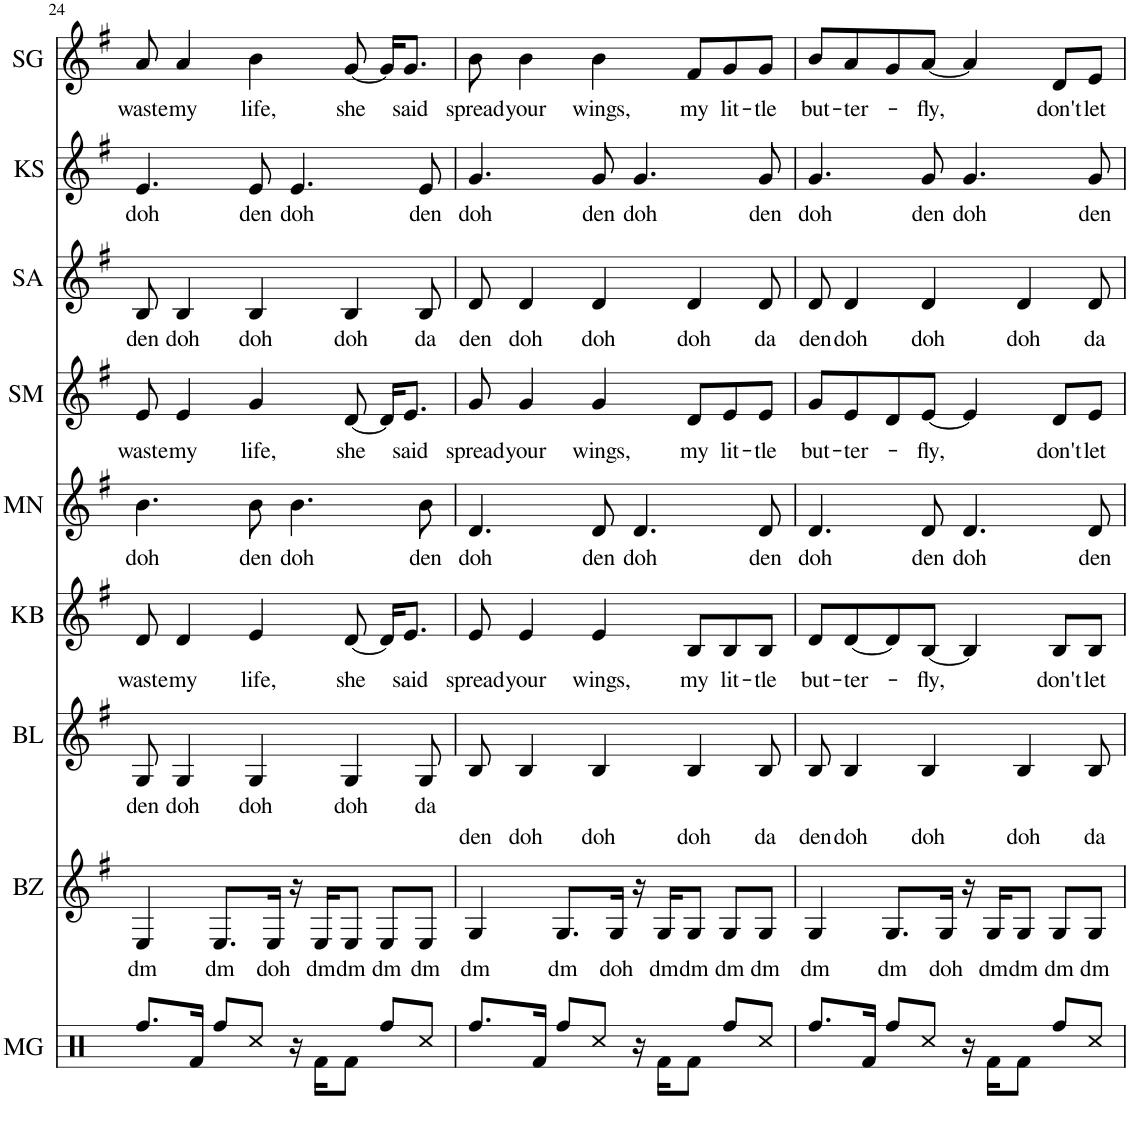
**kern	**kern	**text	**kern	**text	**kern	**text	**kern	**text	**kern	**text	**kern	**text	**kern	**text	**kern	**text
*part9	*part8	*part8	*part7	*part7	*part6	*part6	*part5	*part5	*part4	*part4	*part3	*part3	*part2	*part2	*part1	*part1
*staff9	*staff8	*staff8	*staff7	*staff7	*staff6	*staff6	*staff5	*staff5	*staff4	*staff4	*staff3	*staff3	*staff2	*staff2	*staff1	*staff1
*I"Melissa	*I"Batya	*	*I"Becca	*	*I"Kineret	*	*I"Michal	*	*I"Stephanie	*	*I"Sloane	*	*I"Katie	*	*I"Shaalini	*
*	*	*	*	*	*	*	*	*	*	*	*I'SA	*	*	*	*	*
!!LO:PB:g=z
*clefX	*clefG2	*	*clefG2	*	*clefG2	*	*clefG2	*	*clefG2	*	*clefG2	*	*clefG2	*	*clefG2	*
*k[]	*k[f#]	*	*k[f#]	*	*k[f#]	*	*k[f#]	*	*k[f#]	*	*k[f#]	*	*k[f#]	*	*k[f#]	*
*M4/4	*M4/4	*	*M4/4	*	*M4/4	*	*M4/4	*	*M4/4	*	*M4/4	*	*M4/4	*	*M4/4	*
=24	=24	=24	=24	=24	=24	=24	=24	=24	=24	=24	=24	=24	=24	=24	=24	=24
!	!	!LO:LY:b	!	!LO:LY:b	!	!LO:LY:b	!	!LO:LY:b	!	!LO:LY:b	!	!LO:LY:b	!	!LO:LY:b	!	!LO:LY:b
8.Rff/L	4E/	dm	8G/	den	8d/	waste	4.b\	doh	8e/	waste	8B/	den	4.e/	doh	8a/	waste
!	!	!	!	!LO:LY:b	!	!LO:LY:b	!	!	!	!LO:LY:b	!	!LO:LY:b	!	!	!	!LO:LY:b
.	.	.	4G/	doh	4d/	my	.	.	4e/	my	4B/	doh	.	.	4a/	my
16Rf/Jk	.	.	.	.	.	.	.	.	.	.	.	.	.	.	.	.
!	!	!LO:LY:b	!	!	!	!	!	!	!	!	!	!	!	!	!	!
8Rff/L	8.E/L	dm	.	.	.	.	.	.	.	.	.	.	.	.	.	.
!	!	!	!	!LO:LY:b	!	!LO:LY:b	!	!LO:LY:b	!	!LO:LY:b	!	!LO:LY:b	!	!LO:LY:b	!	!LO:LY:b
8Rcc/J	.	.	4G/	doh	4e/	life,	8b\	den	4g/	life,	4B/	doh	8e/	den	4b\	life,
!	!	!LO:LY:b	!	!	!	!	!	!	!	!	!	!	!	!	!	!
.	16E/Jk	doh	.	.	.	.	.	.	.	.	.	.	.	.	.	.
!	!	!	!	!	!	!	!	!LO:LY:b	!	!	!	!	!	!LO:LY:b	!	!
16r	16r	.	.	.	.	.	4.b\	doh	.	.	.	.	4.e/	doh	.	.
!	!	!LO:LY:b	!	!	!	!	!	!	!	!	!	!	!	!	!	!
16Rf\KL	16E/KL	dm	.	.	.	.	.	.	.	.	.	.	.	.	.	.
!	!	!LO:LY:b	!	!LO:LY:b	!	!LO:LY:b	!	!	!	!LO:LY:b	!	!LO:LY:b	!	!	!	!LO:LY:b
8Rf\J	8E/J	dm	4G/	doh	[8d/	she	.	.	[8d/	she	4B/	doh	.	.	[8g/	she
!	!	!LO:LY:b	!	!	!	!	!	!	!	!	!	!	!	!	!	!
8Rff/L	8E/L	dm	.	.	16d/KL]	.	.	.	16d/KL]	.	.	.	.	.	16g/KL]	.
!	!	!	!	!	!	!LO:LY:b	!	!	!	!LO:LY:b	!	!	!	!	!	!LO:LY:b
.	.	.	.	.	8.e/J	said	.	.	8.e/J	said	.	.	.	.	8.g/J	said
!	!	!LO:LY:b	!	!LO:LY:b	!	!	!	!LO:LY:b	!	!	!	!LO:LY:b	!	!LO:LY:b	!	!
8Rcc/J	8E/J	dm	8G/	da	.	.	8b\	den	.	.	8B/	da	8e/	den	.	.
=25	=25	=25	=25	=25	=25	=25	=25	=25	=25	=25	=25	=25	=25	=25	=25	=25
!	!	!LO:LY:b	!	!LO:LY:b	!	!LO:LY:b	!	!LO:LY:b	!	!LO:LY:b	!	!LO:LY:b	!	!LO:LY:b	!	!LO:LY:b
8.Rff/L	4G/	dm	8B/	den	8e/	spread	4.d/	doh	8g/	spread	8d/	den	4.g/	doh	8b\	spread
!	!	!	!	!LO:LY:b	!	!LO:LY:b	!	!	!	!LO:LY:b	!	!LO:LY:b	!	!	!	!LO:LY:b
.	.	.	4B/	doh	4e/	your	.	.	4g/	your	4d/	doh	.	.	4b\	your
16Rf/Jk	.	.	.	.	.	.	.	.	.	.	.	.	.	.	.	.
!	!	!LO:LY:b	!	!	!	!	!	!	!	!	!	!	!	!	!	!
8Rff/L	8.G/L	dm	.	.	.	.	.	.	.	.	.	.	.	.	.	.
!	!	!	!	!LO:LY:b	!	!LO:LY:b	!	!LO:LY:b	!	!LO:LY:b	!	!LO:LY:b	!	!LO:LY:b	!	!LO:LY:b
8Rcc/J	.	.	4B/	doh	4e/	wings,	8d/	den	4g/	wings,	4d/	doh	8g/	den	4b\	wings,
!	!	!LO:LY:b	!	!	!	!	!	!	!	!	!	!	!	!	!	!
.	16G/Jk	doh	.	.	.	.	.	.	.	.	.	.	.	.	.	.
!	!	!	!	!	!	!	!	!LO:LY:b	!	!	!	!	!	!LO:LY:b	!	!
16r	16r	.	.	.	.	.	4.d/	doh	.	.	.	.	4.g/	doh	.	.
!	!	!LO:LY:b	!	!	!	!	!	!	!	!	!	!	!	!	!	!
16Rf\KL	16G/KL	dm	.	.	.	.	.	.	.	.	.	.	.	.	.	.
!	!	!LO:LY:b	!	!LO:LY:b	!	!LO:LY:b	!	!	!	!LO:LY:b	!	!LO:LY:b	!	!	!	!LO:LY:b
8Rf\J	8G/J	dm	4B/	doh	8B/L	my	.	.	8d/L	my	4d/	doh	.	.	8f#/L	my
!	!	!LO:LY:b	!	!	!	!LO:LY:b	!	!	!	!LO:LY:b	!	!	!	!	!	!LO:LY:b
8Rff/L	8G/L	dm	.	.	8B/	lit-	.	.	8e/	lit-	.	.	.	.	8g/	lit-
!	!	!LO:LY:b	!	!LO:LY:b	!	!LO:LY:b	!	!LO:LY:b	!	!LO:LY:b	!	!LO:LY:b	!	!LO:LY:b	!	!LO:LY:b
8Rcc/J	8G/J	dm	8B/	da	8B/J	-tle	8d/	den	8e/J	-tle	8d/	da	8g/	den	8g/J	-tle
=26	=26	=26	=26	=26	=26	=26	=26	=26	=26	=26	=26	=26	=26	=26	=26	=26
!	!	!LO:LY:b	!	!LO:LY:b	!	!LO:LY:b	!	!LO:LY:b	!	!LO:LY:b	!	!LO:LY:b	!	!LO:LY:b	!	!LO:LY:b
8.Rff/L	4G/	dm	8B/	den	8d/L	but-	4.d/	doh	8g/L	but-	8d/	den	4.g/	doh	8b/L	but-
!	!	!	!	!LO:LY:b	!	!LO:LY:b	!	!	!	!LO:LY:b	!	!LO:LY:b	!	!	!	!LO:LY:b
.	.	.	4B/	doh	[8d/	-ter-	.	.	8e/	-ter-	4d/	doh	.	.	8a/	-ter-
16Rf/Jk	.	.	.	.	.	.	.	.	.	.	.	.	.	.	.	.
!	!	!LO:LY:b	!	!	!	!	!	!	!	!	!	!	!	!	!	!
8Rff/L	8.G/L	dm	.	.	8d/]	.	.	.	8d/	.	.	.	.	.	8g/	.
!	!	!	!	!LO:LY:b	!	!LO:LY:b	!	!LO:LY:b	!	!LO:LY:b	!	!LO:LY:b	!	!LO:LY:b	!	!LO:LY:b
8Rcc/J	.	.	4B/	doh	[8B/J	-fly,	8d/	den	[8e/J	-fly,	4d/	doh	8g/	den	[8a/J	-fly,
!	!	!LO:LY:b	!	!	!	!	!	!	!	!	!	!	!	!	!	!
.	16G/Jk	doh	.	.	.	.	.	.	.	.	.	.	.	.	.	.
!	!	!	!	!	!	!	!	!LO:LY:b	!	!	!	!	!	!LO:LY:b	!	!
16r	16r	.	.	.	4B/]	.	4.d/	doh	4e/]	.	.	.	4.g/	doh	4a/]	.
!	!	!LO:LY:b	!	!	!	!	!	!	!	!	!	!	!	!	!	!
16Rf\KL	16G/KL	dm	.	.	.	.	.	.	.	.	.	.	.	.	.	.
!	!	!LO:LY:b	!	!LO:LY:b	!	!	!	!	!	!	!	!LO:LY:b	!	!	!	!
8Rf\J	8G/J	dm	4B/	doh	.	.	.	.	.	.	4d/	doh	.	.	.	.
!	!	!LO:LY:b	!	!	!	!LO:LY:b	!	!	!	!LO:LY:b	!	!	!	!	!	!LO:LY:b
8Rff/L	8G/L	dm	.	.	8B/L	don't	.	.	8d/L	don't	.	.	.	.	8d/L	don't
!	!	!LO:LY:b	!	!LO:LY:b	!	!LO:LY:b	!	!LO:LY:b	!	!LO:LY:b	!	!LO:LY:b	!	!LO:LY:b	!	!LO:LY:b
8Rcc/J	8G/J	dm	8B/	da	8B/J	let	8d/	den	8e/J	let	8d/	da	8g/	den	8e/J	let
=	=	=	=	=	=	=	=	=	=	=	=	=	=	=	=	=
*-	*-	*-	*-	*-	*-	*-	*-	*-	*-	*-	*-	*-	*-	*-	*-	*-
